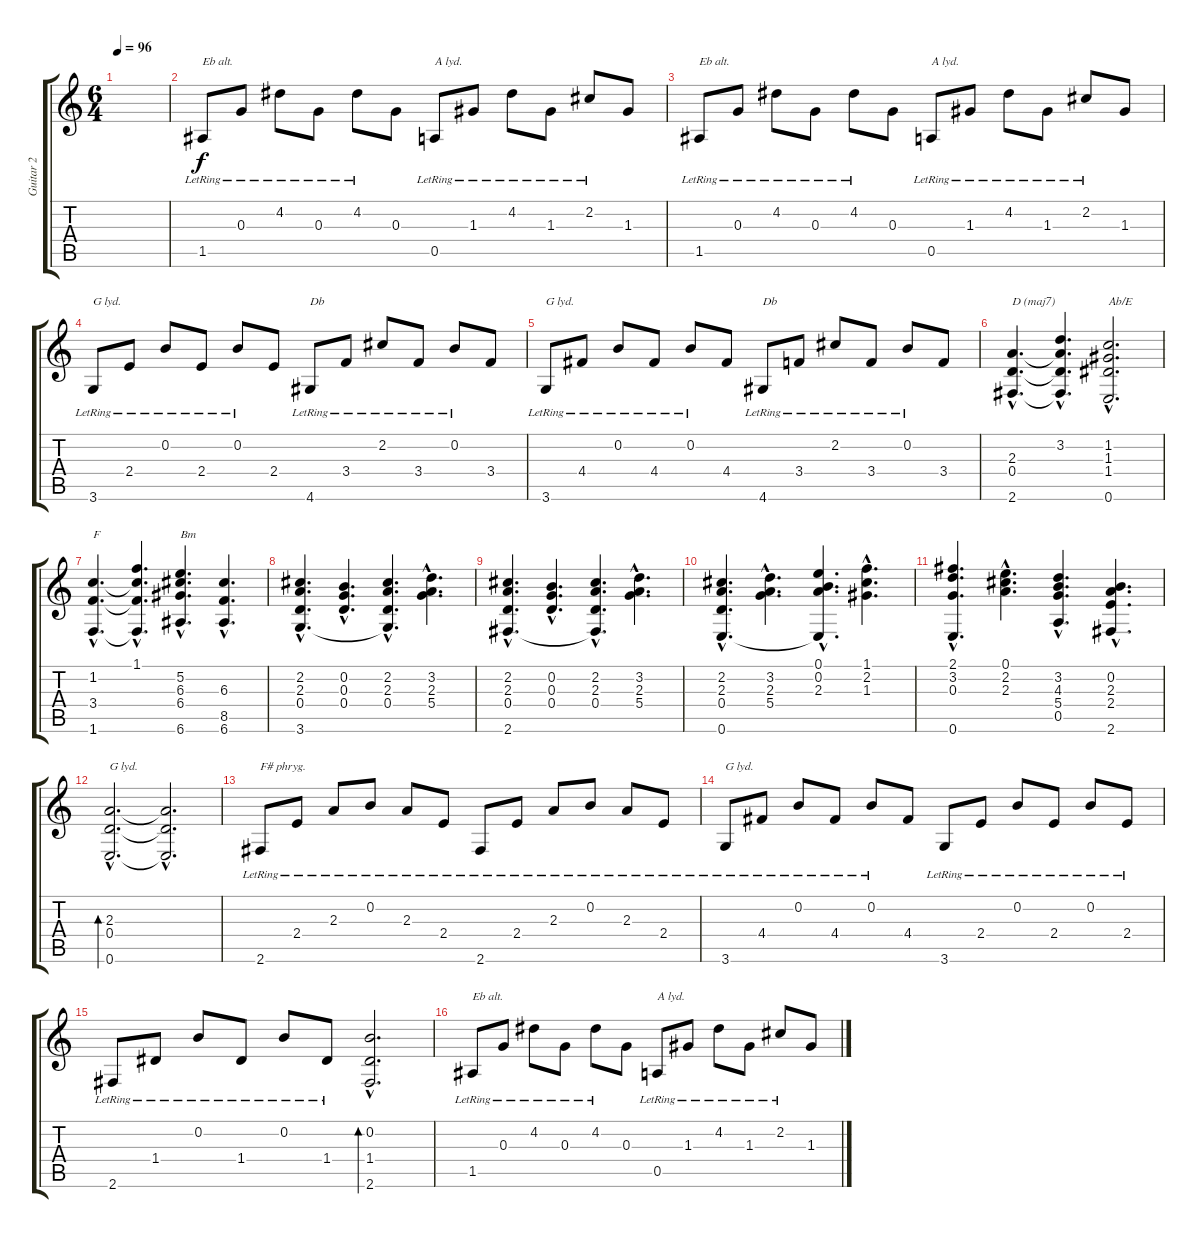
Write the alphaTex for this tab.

\track ("Guitar 2" "Guitar 2") {instrument electricguitarjazz}
\staff {score tabs}
\tuning (E4 B3 G3 D3 A2 E2) {hide}
\ts (6 4)
\tempo 96
\clef g2
\ks c
|
1.5{lr}.8{txt "Eb alt."} 0.3{lr}.8 4.2{lr}.8 0.3{lr}.8 4.2{lr}.8 0.3.8 0.5{lr}.8{txt "A lyd."} 1.3{lr}.8 4.2{lr}.8 1.3{lr}.8 2.2{lr}.8 1.3.8 |
1.5{lr}.8{txt "Eb alt."} 0.3{lr}.8 4.2{lr}.8 0.3{lr}.8 4.2{lr}.8 0.3.8 0.5{lr}.8{txt "A lyd."} 1.3{lr}.8 4.2{lr}.8 1.3{lr}.8 2.2{lr}.8 1.3.8 |
3.6{lr}.8{txt "G lyd."} 2.4{lr}.8 0.2{lr}.8 2.4{lr}.8 0.2{lr}.8 2.4.8 4.6{lr}.8{txt "Db"} 3.4{lr}.8 2.2{lr}.8 3.4{lr}.8 0.2{lr}.8 3.4.8 |
3.6{lr}.8{txt "G lyd."} 4.4{lr}.8 0.2{lr}.8 4.4{lr}.8 0.2{lr}.8 4.4.8 4.6{lr}.8{txt "Db"} 3.4{lr}.8 2.2{lr}.8 3.4{lr}.8 0.2{lr}.8 3.4.8 |
(2.3{hac} 0.4{hac} 2.6{hac}).4{d txt "D (maj7)"} (3.2{hac} 2.3{hac t} 0.4{hac t} 2.6{hac t}).4{d} (1.2{hac} 1.3{hac} 1.4{hac} 0.6{hac}).2{d txt "Ab/E"} |
(1.2{hac} 3.4{hac} 1.6{hac}).4{d txt "F"} (1.1{hac} 1.2{hac t} 3.4{hac t} 1.6{hac t}).4{d} (5.2{hac} 6.3{hac} 6.4{hac} 6.6{hac}).4{d txt "Bm"} (6.3{hac} 8.5{hac} 6.6{hac}).4{d} |
(2.2{hac} 2.3{hac} 0.4{hac} 3.6{hac}).4{d} (0.2{hac} 0.3{hac} 0.4{hac}).4{d} (2.2{hac} 2.3{hac} 0.4{hac} 3.6{hac t}).4{d} (3.2{hac} 2.3{hac} 5.4{hac}).4{d} |
(2.2{hac} 2.3{hac} 0.4{hac} 2.6{hac}).4{d} (0.2{hac} 0.3{hac} 0.4{hac}).4{d} (2.2{hac} 2.3{hac} 0.4{hac} 2.6{hac t}).4{d} (3.2{hac} 2.3{hac} 5.4{hac}).4{d} |
(2.2{hac} 2.3{hac} 0.4{hac} 0.6{hac}).4{d} (3.2{hac} 2.3{hac} 5.4{hac}).4{d} (0.1{hac} 0.2{hac} 2.3{hac} 0.6{hac t}).4{d} (1.1{hac} 2.2{hac} 1.3{hac}).4{d} |
(2.1{hac} 3.2{hac} 0.3{hac} 0.6{hac}).4{d} (0.1{hac} 2.2{hac} 2.3{hac}).4{d} (3.2{hac} 4.3{hac} 5.4{hac} 0.5{hac}).4{d} (0.2{hac} 2.3{hac} 2.4{hac} 2.6{hac}).4{d} |
(2.3{hac} 0.4{hac} 0.6{hac}).2{d bd 60 txt "G lyd."} (2.3{hac t} 0.4{hac t} 0.6{hac t}).2{d} |
2.6{lr}.8{txt "F# phryg."} 2.4{lr}.8 2.3{lr}.8 0.2{lr}.8 2.3{lr}.8 2.4{lr}.8 2.6{lr}.8 2.4{lr}.8 2.3{lr}.8 0.2{lr}.8 2.3{lr}.8 2.4{lr}.8 |
3.6{lr}.8{txt "G lyd."} 4.4{lr}.8 0.2{lr}.8 4.4{lr}.8 0.2{lr}.8 4.4.8 3.6{lr}.8 2.4{lr}.8 0.2{lr}.8 2.4{lr}.8 0.2{lr}.8 2.4{lr}.8 |
2.6{lr}.8 1.4{lr}.8 0.2{lr}.8 1.4{lr}.8 0.2{lr}.8 1.4{lr}.8 (0.2{hac} 1.4{hac} 2.6{hac}).2{d bd 60} |
1.5{lr}.8{txt "Eb alt."} 0.3{lr}.8 4.2{lr}.8 0.3{lr}.8 4.2{lr}.8 0.3.8 0.5{lr}.8{txt "A lyd."} 1.3{lr}.8 4.2{lr}.8 1.3{lr}.8 2.2{lr}.8 1.3.8
